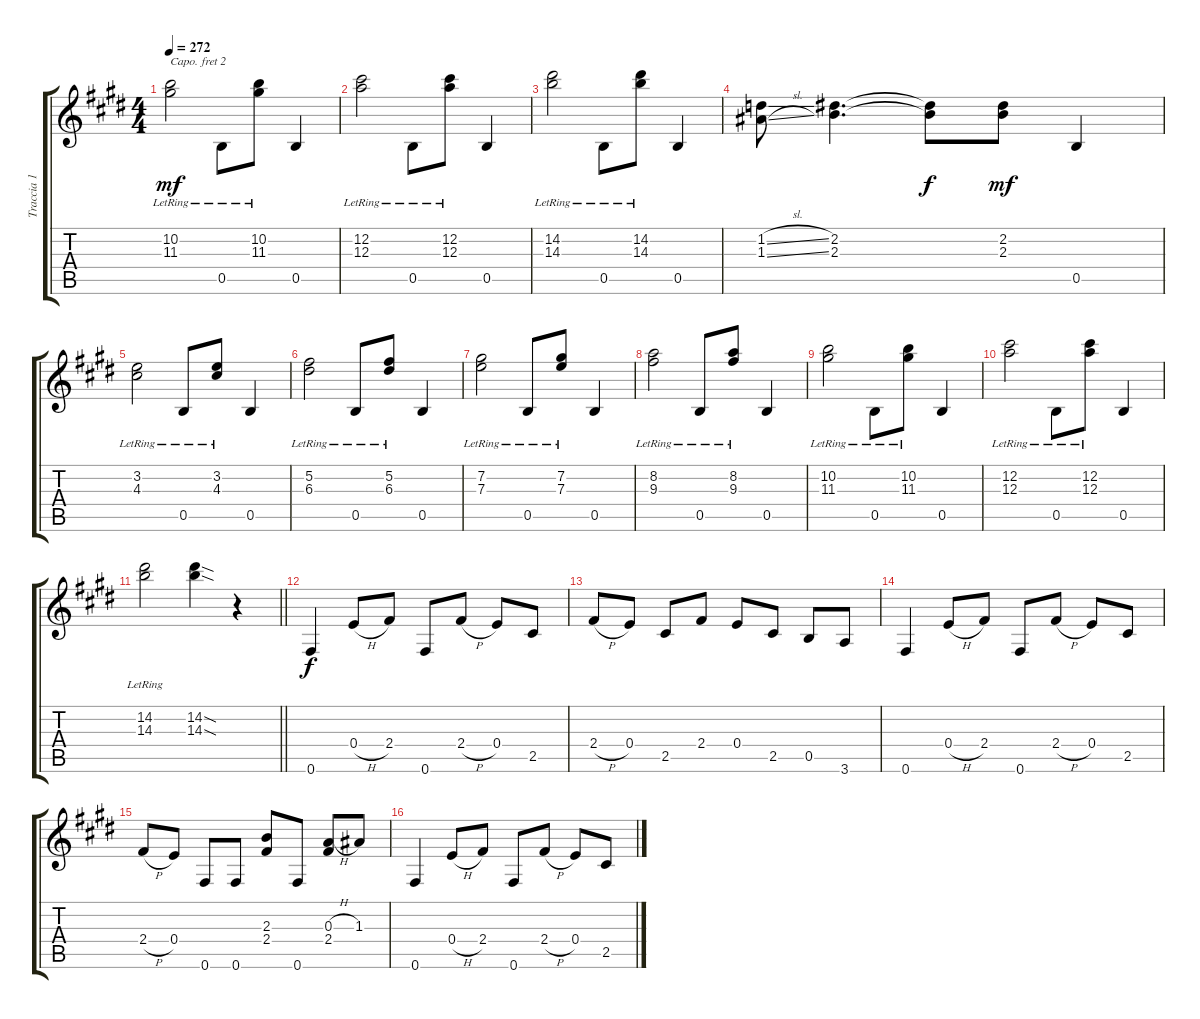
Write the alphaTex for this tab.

\track ("Traccia 1" "Traccia 1") {instrument electricguitarclean}
\staff {score tabs}
\capo 2
\tuning (E4 B3 G3 D3 A2 E2) {hide}
\ts (4 4)
\tempo 272
\clef g2
\ks e
(10.2{lr} 11.3{lr}).2{dy mf} 0.5{lr}.8 (10.2{lr} 11.3{lr}).8 0.5.4 |
(12.2{lr} 12.3{lr}).2 0.5{lr}.8 (12.2{lr} 12.3{lr}).8 0.5.4 |
(14.2{lr} 14.3{lr}).2 0.5{lr}.8 (14.2{lr} 14.3{lr}).8 0.5.4 |
(1.2{sl} 1.3{sl}).8 (2.2 2.3).4{d} (2.2{t} 2.3{t}).8{dy f} (2.2 2.3).8{dy mf} 0.5.4 |
(3.2{lr} 4.3{lr}).2 0.5{lr}.8 (3.2{lr} 4.3{lr}).8 0.5.4 |
(5.2{lr} 6.3{lr}).2 0.5{lr}.8 (5.2{lr} 6.3{lr}).8 0.5.4 |
(7.2{lr} 7.3{lr}).2 0.5{lr}.8 (7.2{lr} 7.3{lr}).8 0.5.4 |
(8.2{lr} 9.3{lr}).2 0.5{lr}.8 (8.2{lr} 9.3{lr}).8 0.5.4 |
(10.2{lr} 11.3{lr}).2 0.5{lr}.8 (10.2{lr} 11.3{lr}).8 0.5.4 |
(12.2{lr} 12.3{lr}).2 0.5{lr}.8 (12.2{lr} 12.3{lr}).8 0.5.4 |
\barLineRight lightlight
(14.2{lr} 14.3{lr}).2 (14.2{sod} 14.3{sod}).4 r.4 |
0.6.4{dy f} 0.4{h}.8 2.4.8 0.6.8 2.4{h}.8 0.4.8 2.5.8 |
2.4{h}.8 0.4.8 2.5.8 2.4.8 0.4.8 2.5.8 0.5.8 3.6.8 |
0.6.4 0.4{h}.8 2.4.8 0.6.8 2.4{h}.8 0.4.8 2.5.8 |
2.4{h}.8 0.4.8 0.6.8 0.6.8 (2.3 2.4).8 0.6.8 (0.3{h} 2.4).8 1.3.8 |
0.6.4 0.4{h}.8 2.4.8 0.6.8 2.4{h}.8 0.4.8 2.5.8
